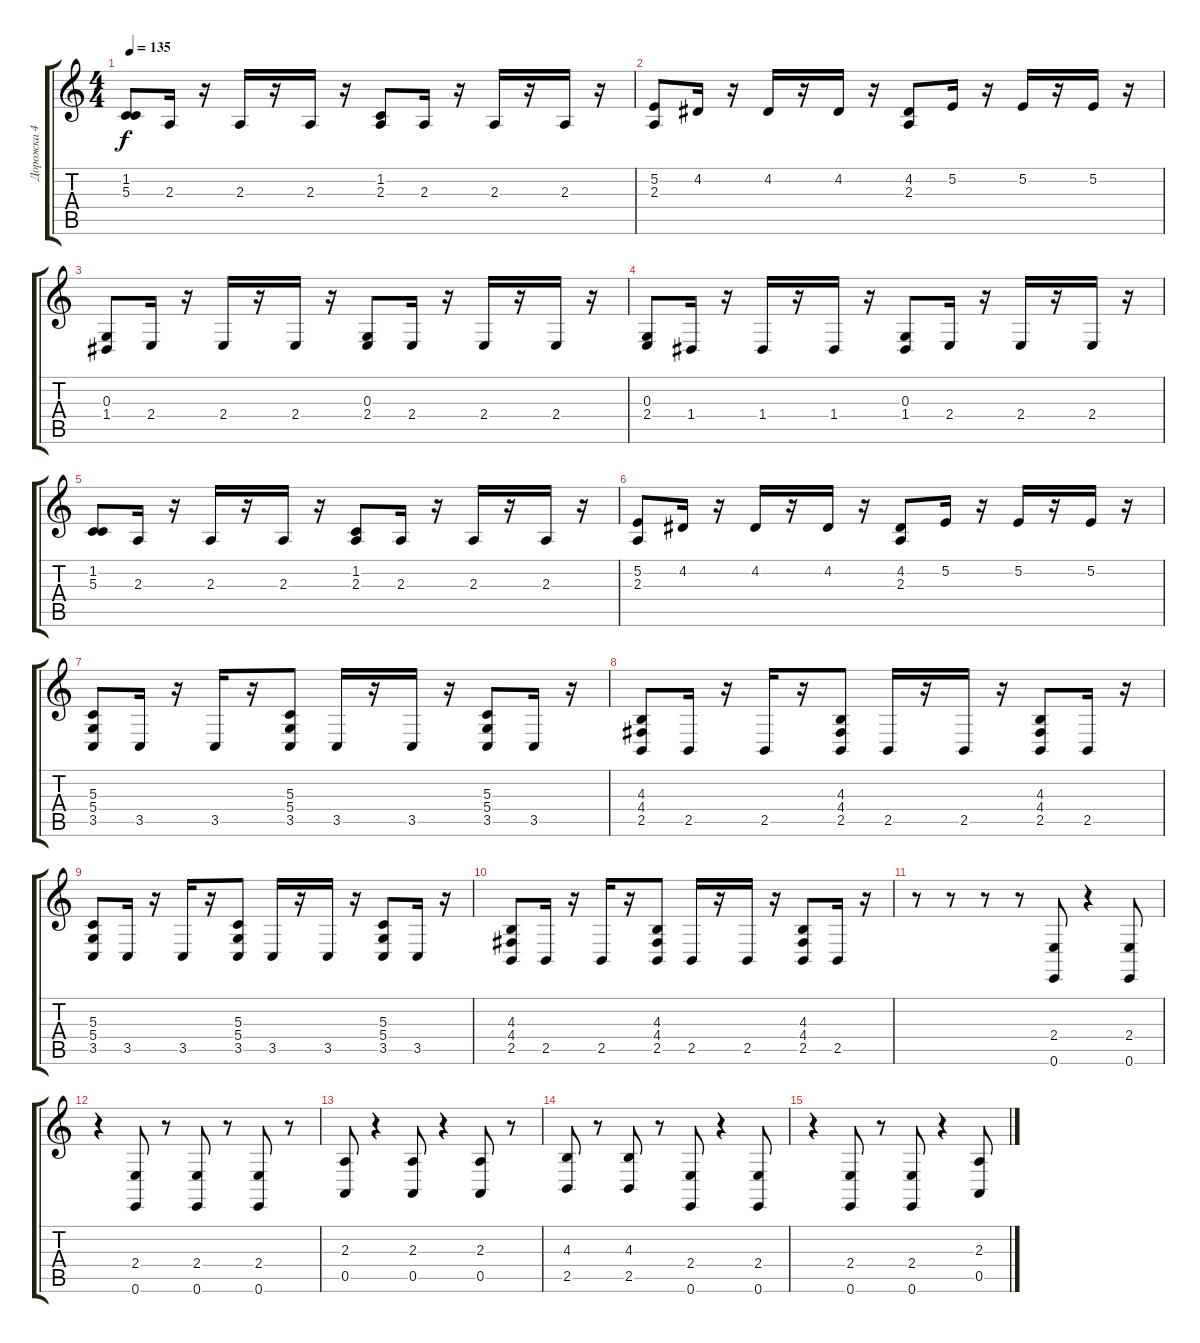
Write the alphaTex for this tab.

\track ("Дорожка 4" "Дорожка 4") {instrument drawbarorgan}
\staff {score tabs}
\tuning (E4 B3 G3 D3 A2 E2) {hide}
\ts (4 4)
\tempo 135
\clef g2
\ks c
(1.2 5.3).8{dy f} 2.3.16 r.16 2.3.16 r.16 2.3.16 r.16 (1.2 2.3).8 2.3.16 r.16 2.3.16 r.16 2.3.16 r.16 |
(5.2 2.3).8 4.2.16 r.16 4.2.16 r.16 4.2.16 r.16 (4.2 2.3).8 5.2.16 r.16 5.2.16 r.16 5.2.16 r.16 |
(0.3 1.4).8 2.4.16 r.16 2.4.16 r.16 2.4.16 r.16 (0.3 2.4).8 2.4.16 r.16 2.4.16 r.16 2.4.16 r.16 |
(0.3 2.4).8 1.4.16 r.16 1.4.16 r.16 1.4.16 r.16 (0.3 1.4).8 2.4.16 r.16 2.4.16 r.16 2.4.16 r.16 |
(1.2 5.3).8 2.3.16 r.16 2.3.16 r.16 2.3.16 r.16 (1.2 2.3).8 2.3.16 r.16 2.3.16 r.16 2.3.16 r.16 |
(5.2 2.3).8 4.2.16 r.16 4.2.16 r.16 4.2.16 r.16 (4.2 2.3).8 5.2.16 r.16 5.2.16 r.16 5.2.16 r.16 |
(5.3 5.4 3.5).8 3.5.16 r.16 3.5.16 r.16 (5.3 5.4 3.5).8 3.5.16 r.16 3.5.16 r.16 (5.3 5.4 3.5).8 3.5.16 r.16 |
(4.3 4.4 2.5).8 2.5.16 r.16 2.5.16 r.16 (4.3 4.4 2.5).8 2.5.16 r.16 2.5.16 r.16 (4.3 4.4 2.5).8 2.5.16 r.16 |
(5.3 5.4 3.5).8 3.5.16 r.16 3.5.16 r.16 (5.3 5.4 3.5).8 3.5.16 r.16 3.5.16 r.16 (5.3 5.4 3.5).8 3.5.16 r.16 |
(4.3 4.4 2.5).8 2.5.16 r.16 2.5.16 r.16 (4.3 4.4 2.5).8 2.5.16 r.16 2.5.16 r.16 (4.3 4.4 2.5).8 2.5.16 r.16 |
r.8 r.8 r.8 r.8 (2.4 0.6).8 r.4 (2.4 0.6).8 |
r.4 (2.4 0.6).8 r.8 (2.4 0.6).8 r.8 (2.4 0.6).8 r.8 |
(2.3 0.5).8 r.4 (2.3 0.5).8 r.4 (2.3 0.5).8 r.8 |
(4.3 2.5).8 r.8 (4.3 2.5).8 r.8 (2.4 0.6).8 r.4 (2.4 0.6).8 |
r.4 (2.4 0.6).8 r.8 (2.4 0.6).8 r.4 (2.3 0.5).8
